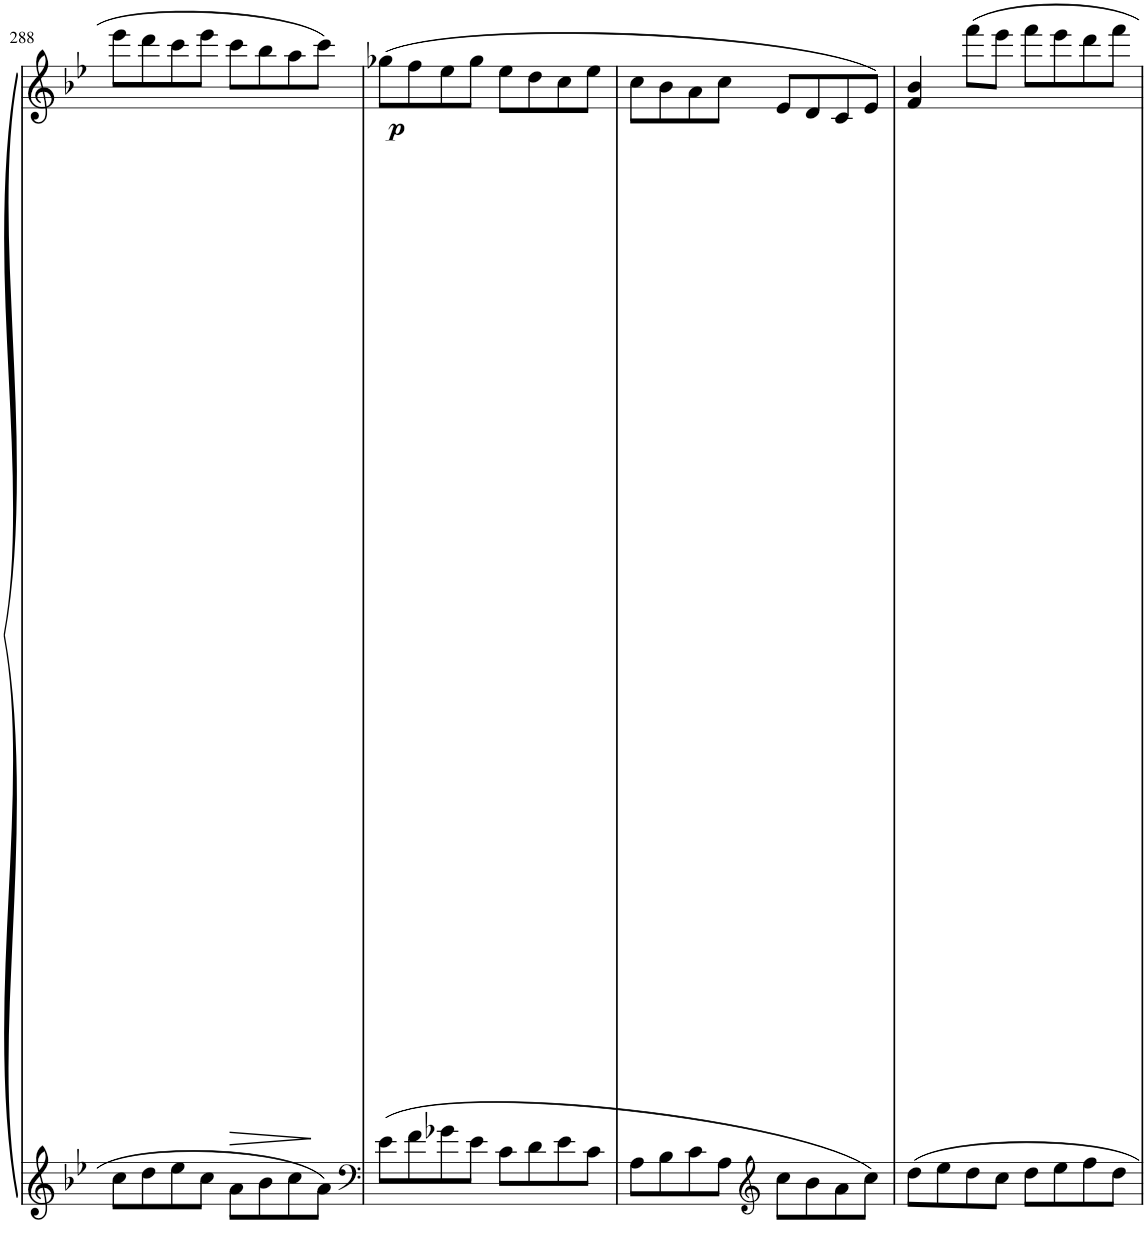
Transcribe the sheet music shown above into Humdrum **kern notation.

**kern	**kern	**dynam
*part1	*part1	*part1
*staff2	*staff1	*staff1/2
*I"Piano	*	*
*I'Pno	*	*
!!LO:PB:g=z
*clefG2	*clefG2	*
*k[b-e-]	*k[b-e-]	*
*M4/4	*M4/4	*
*met(c|)	*met(c|)	*
=288	=288	=288
8cc\L	8eee-\L	.
8dd\	8ddd\	.
8ee-\	8ccc\	.
8cc\J	8eee-\J	.
!	!	!LO:HP:b
8a\L	8ccc\L	>
8b-\	8bb-\	.
8cc\	8aa\	.
8a\J	8ccc\J	]
=289	=289	=289
*clefF4	*	*
!	!	!LO:DY:b
8e-\L	(8gg-X\L	p
8f\	8ff\	.
8g-X\	8ee-\	.
8e-\J	8gg-\J	.
8c\L	8ee-\L	.
8d\	8dd\	.
8e-\	8cc\	.
8c\J	8ee-\J	.
=290	=290	=290
8A\L	8cc\L	.
8B-\	8b-\	.
8c\	8a\	.
8A\J	8cc\J	.
*clefG2	*	*
8cc\L	8e-/L	.
8b-\	8d/	.
8a\	8c/	.
8cc\J	8e-/J)	.
=291	=291	=291
8dd\L	4f/ 4b-/	.
8ee-\	.	.
8dd\	8fff\L	.
8cc\J	8eee-\J	.
8dd\L	8fff\L	.
8ee-\	8eee-\	.
8ff\	8ddd\	.
8dd\J	8fff\J	.
=	=	=
*-	*-	*-
